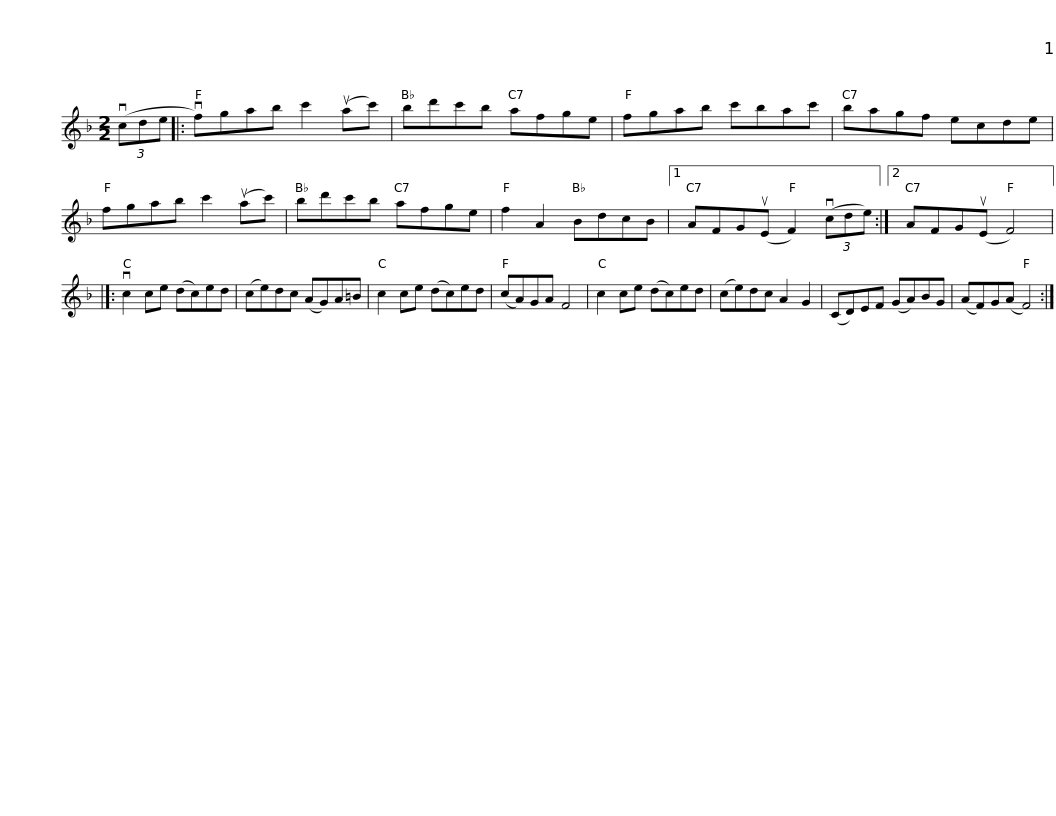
X:1
L:1/8
M:2/2
I:linebreak $
K:F
V:1 treble
V:1
 (3(vcde |: vf)gab c'2 (uac') | bd'c'b afge | fgab c'bac' | bagf ecde |$ %5
 fgab c'2 (uac') | bd'c'b afge | f2 A2 BdcB |1 AFG(uE F2) (3(vcde) :|2 AFG(uE F4) |]:$ %10
 vc2 ce (dc)ed | (ce)dc (AG)A=B | c2 ce (dc)ed | (cA)GA F4 | c2 ce (dc)ed | %15
 (ce)dc A2 G2 |$ (CD)EF (GA)BG | (AF)G(A F4) :| %18
